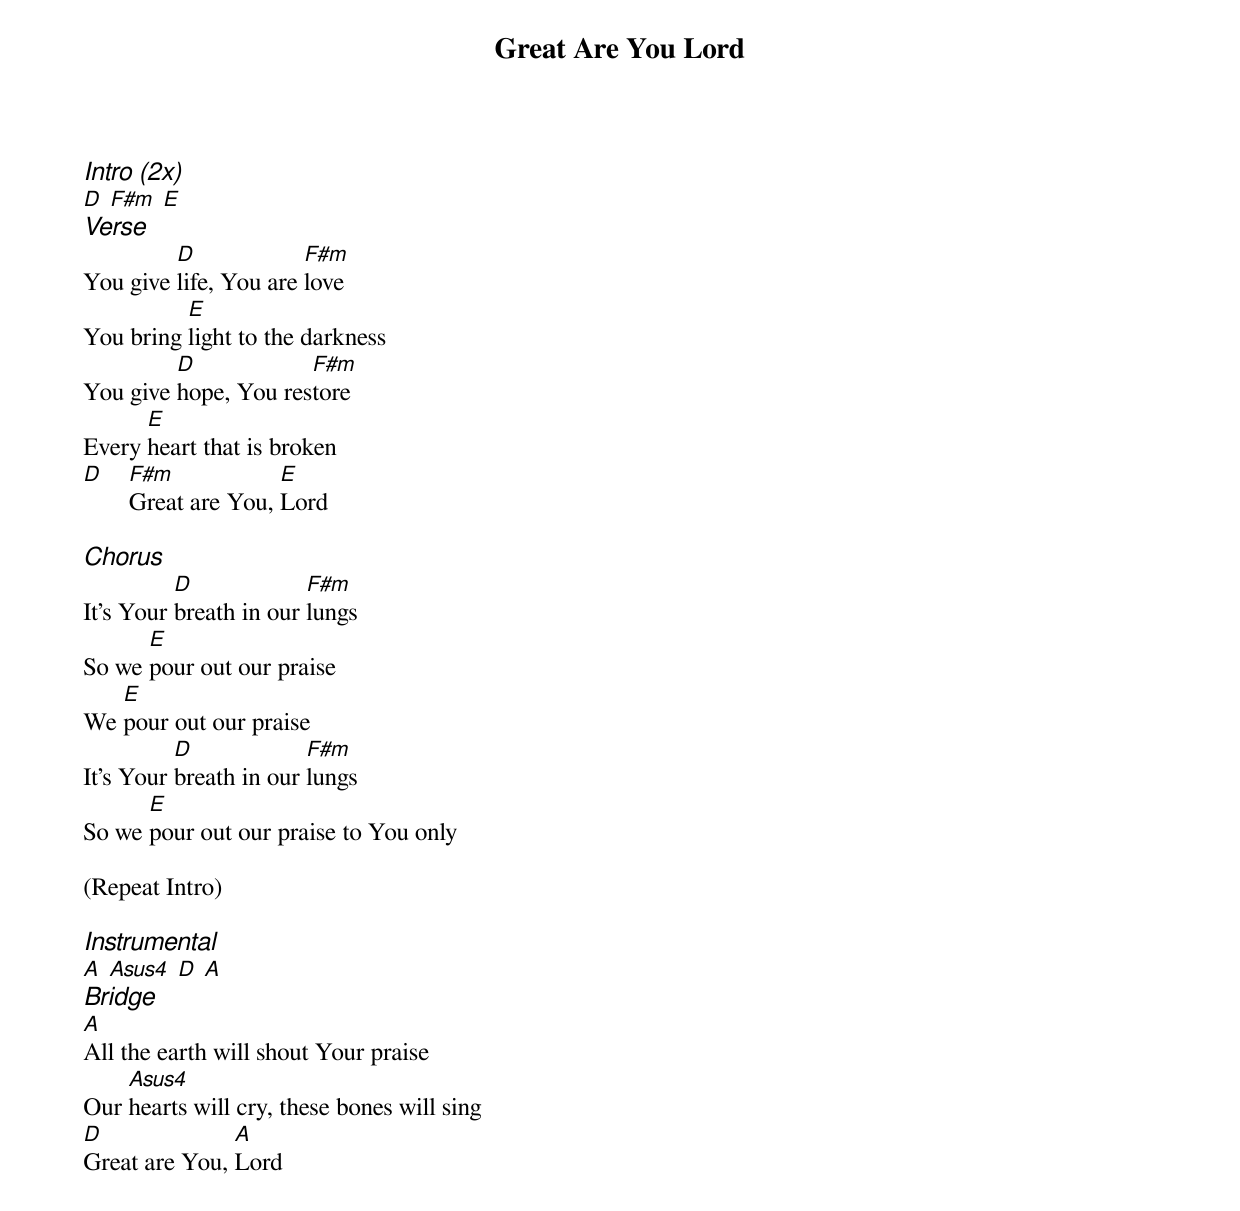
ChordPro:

{title: Great Are You Lord}
{ng}
{columns: 1}
{ci:Intro (2x)}
[D] [F#m] [E]
{ci:Verse}
You give [D]life, You are [F#m]love
You bring [E]light to the darkness
You give [D]hope, You res[F#m]tore
Every [E]heart that is broken
[D]    [F#m]Great are You, [E]Lord

{ci:Chorus}
It's Your [D]breath in our [F#m]lungs
So we [E]pour out our praise
We [E]pour out our praise
It's Your [D]breath in our [F#m]lungs
So we [E]pour out our praise to You only

(Repeat Intro)

{ci:Instrumental}
[A] [Asus4] [D] [A]
{ci:Bridge}
[A]All the earth will shout Your praise
Our [Asus4]hearts will cry, these bones will sing
[D]Great are You, [A]Lord
